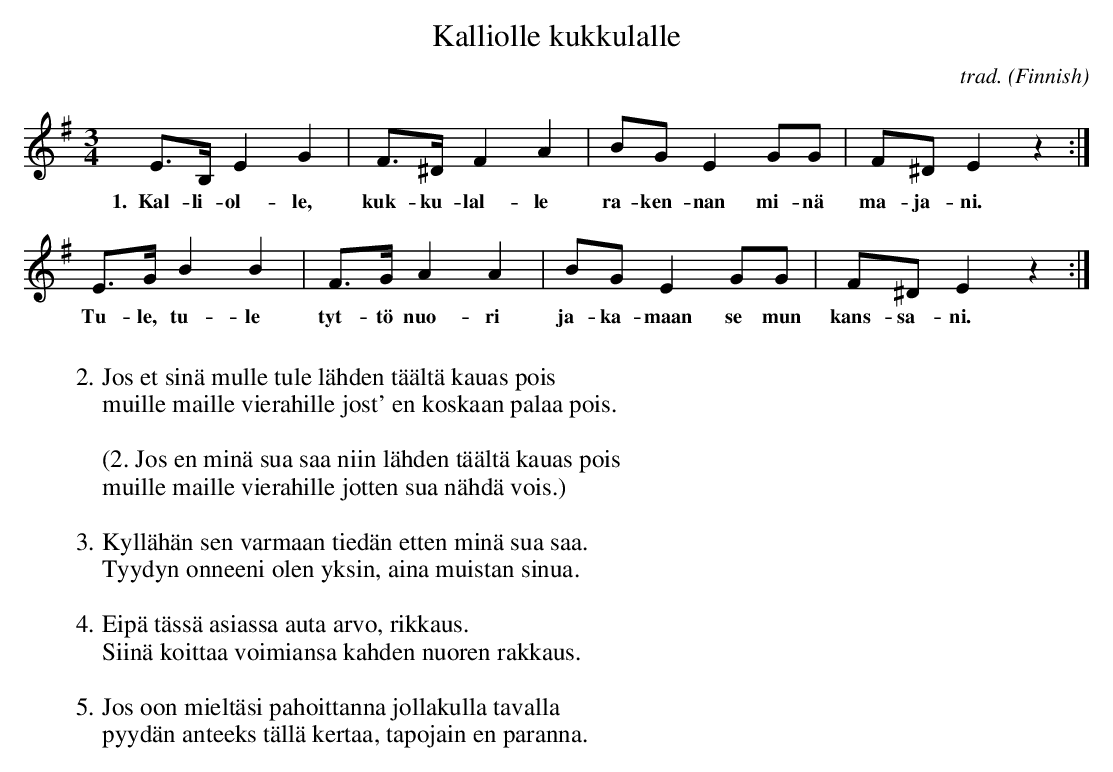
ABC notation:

X:1
T:Kalliolle kukkulalle
M:3/4
L:1/4
C:trad.
O:Finnish
K:E min
E/2>B,/2 E G | F/2>^D/2 F A | B/2G/2 E G/2G/2 | F/2^D/2 E z :|
w:1.~~Kal-li-ol-le, | kuk-ku-lal-le | ra-ken-nan mi-nä | ma-ja-ni. |
E/2>G/2 B B | F/2>G/2 A A | B/2G/2 E G/2G/2 | F/2^D/2 E z :|
w:Tu-le, tu-le | tyt-tö nuo-ri | ja-ka-maan se mun | kans-sa-ni. |
W:
W:2.Jos et sinä mulle tule lähden täältä kauas pois
W:muille maille vierahille jost' en koskaan palaa pois.
W:
W:(2. Jos en minä sua saa niin lähden täältä kauas pois
W:muille maille vierahille jotten sua nähdä vois.)
W:
W:3.Kyllähän sen varmaan tiedän etten minä sua saa.
W:Tyydyn onneeni olen yksin, aina muistan sinua.
W:
W:4.Eipä tässä asiassa auta arvo, rikkaus.
W:Siinä koittaa voimiansa kahden nuoren rakkaus.
W:
W:5.Jos oon mieltäsi pahoittanna jollakulla tavalla
W:pyydän anteeks tällä kertaa, tapojain en paranna.
